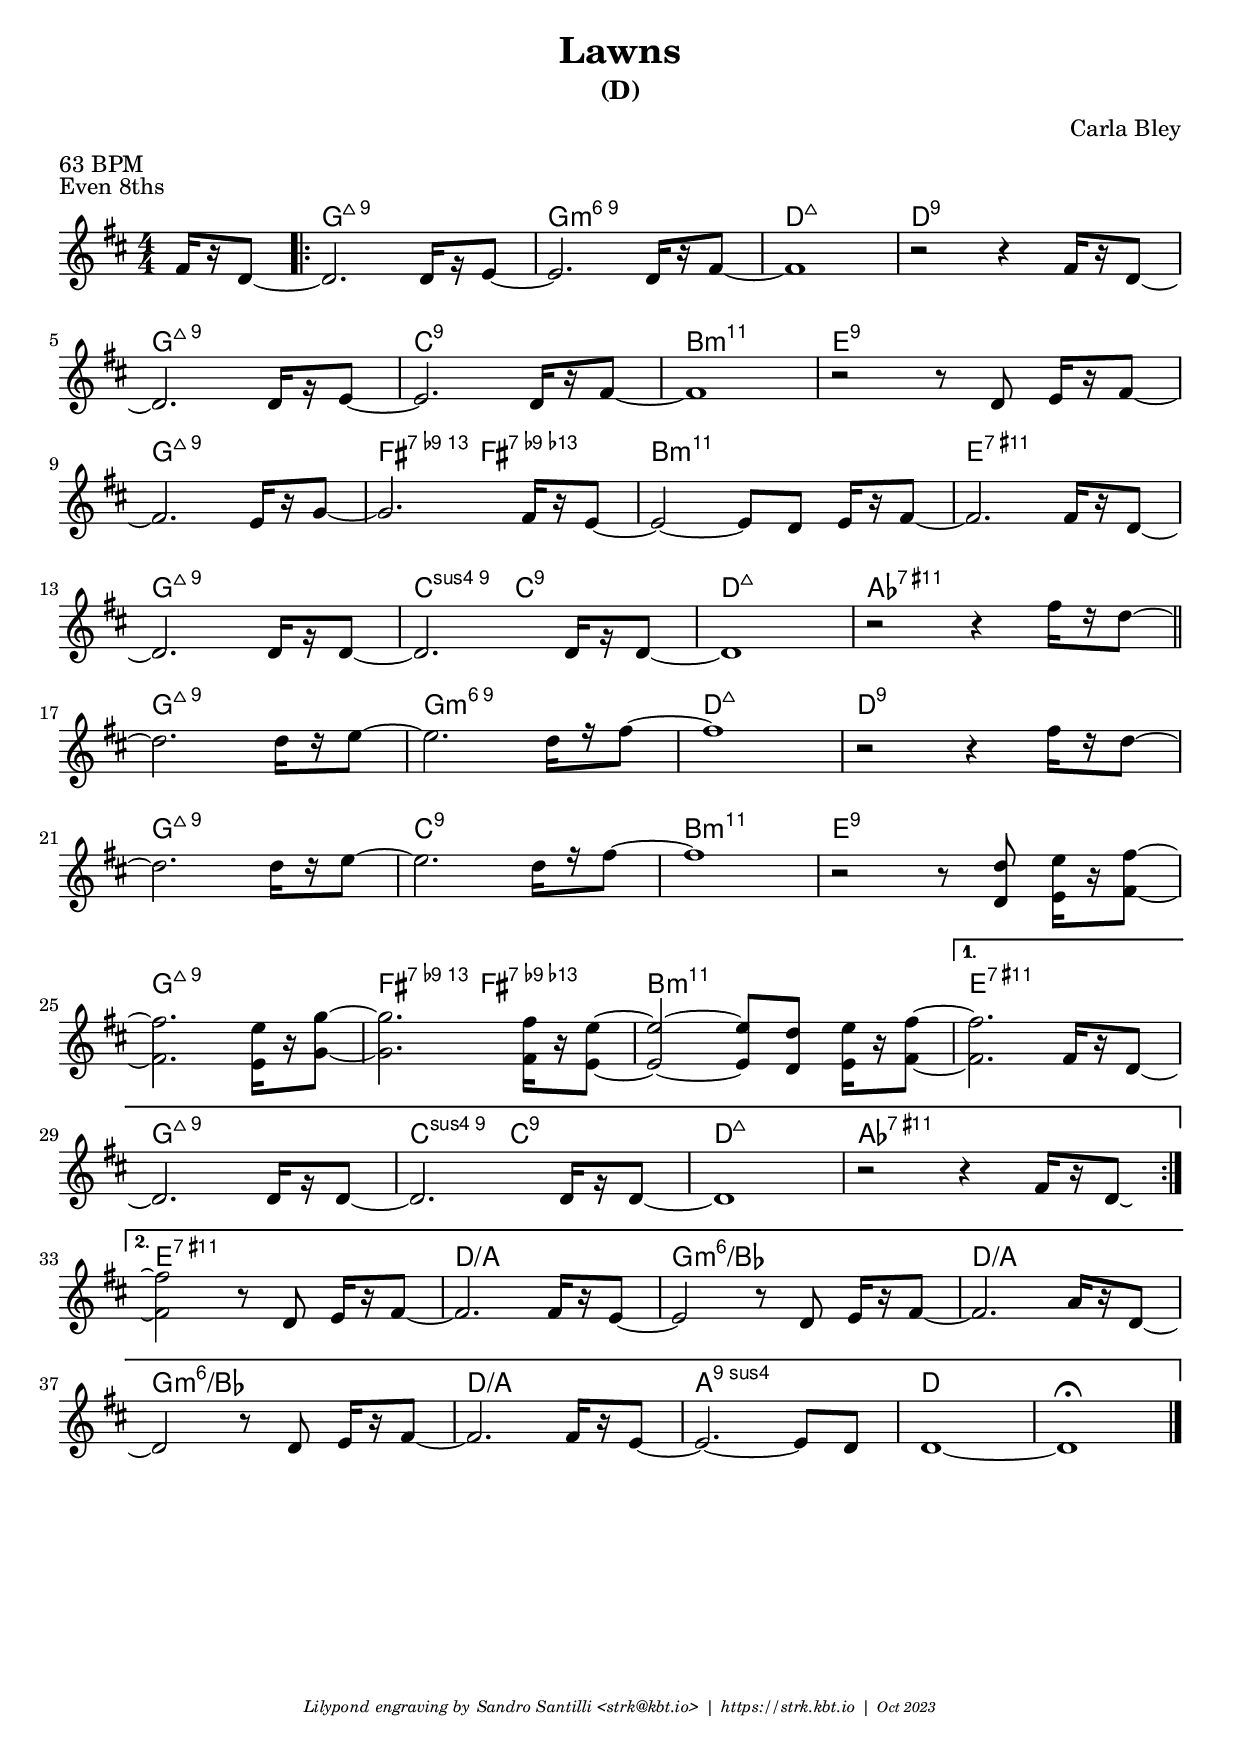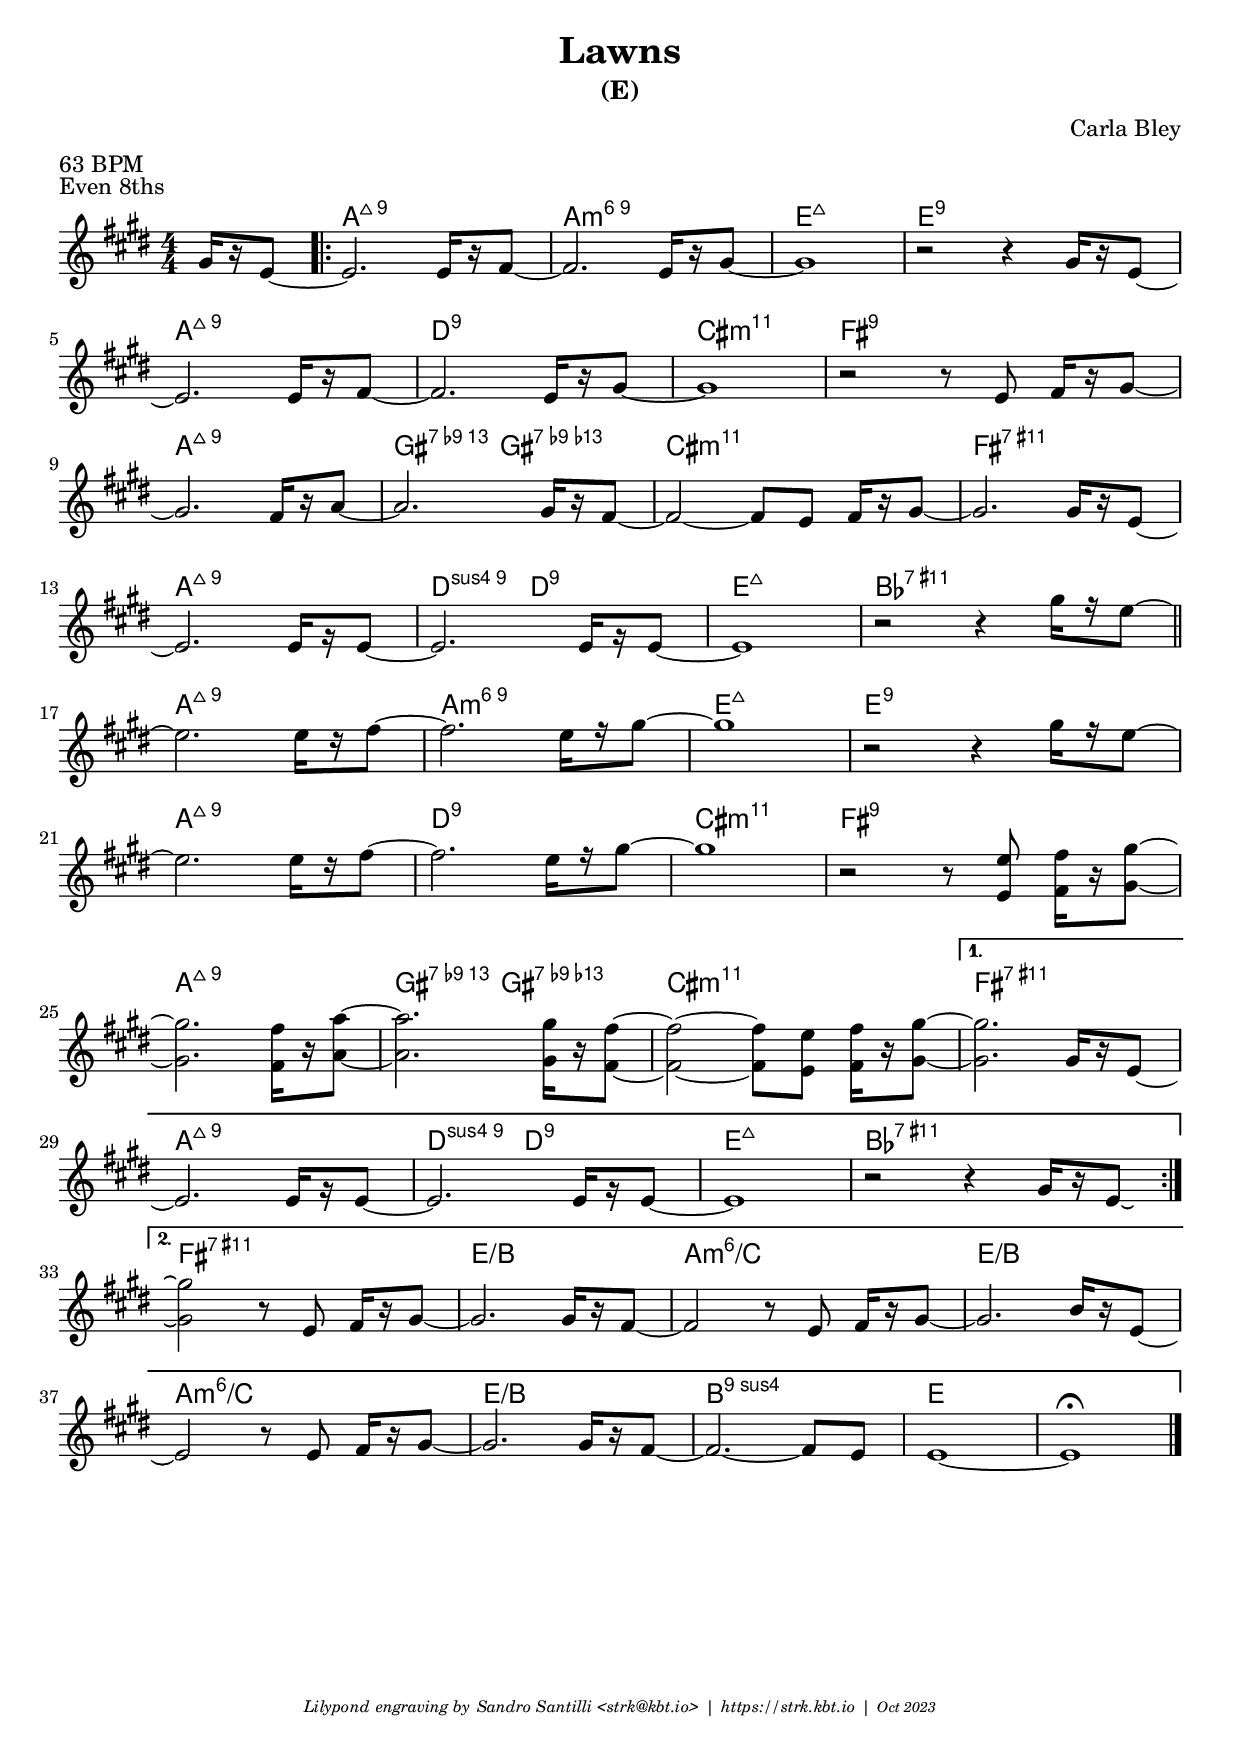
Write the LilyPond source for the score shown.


\version "2.24.0"

\paper { indent = 0\cm }

\header {
  title = "Lawns"
  composer = "Carla Bley"
  year = "1987"
  meter = "63 BPM"
  piece = "Even 8ths"

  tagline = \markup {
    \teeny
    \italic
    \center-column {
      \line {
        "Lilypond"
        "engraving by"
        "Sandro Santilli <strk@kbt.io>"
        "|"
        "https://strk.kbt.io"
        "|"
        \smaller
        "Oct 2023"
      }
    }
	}

}

melody =  \relative c' {
    \clef treble
    \key d \major
    \numericTimeSignature
    \time 4/4

    \partial 4 {
      fis16[ r d8]~ |
    }

    \repeat volta 2 {
      d2. d16[ r e8]~ |
      e2. d16[ r fis8]~ |
      fis1 |
      r2 r4 fis16[ r d8]~ |

      \break

      % LINE 2
      d2. d16[ r e8]~ |
      e2. d16[ r fis8]~ |
      fis1 |
      r2 r8 d e16[ r fis8]~ |

      \break

      % LINE 3
      fis2. e16[ r g8]~ |
      g2. fis16[ r e8]~ |
      e2~ e8 d e16[ r fis8]~ |
      fis2. fis16[ r d8]~ |

      \break

      % LINE 4
      d2. d16[ r d8]~ | 
      d2. d16[ r d8]~ |
      d1 |
      r2 r4 fis'16[ r d8]~ |

      \bar "||"

      \break

      % LINE 5
      d2. d16[ r e8]~ |
      e2. d16[ r fis8]~ |
      fis1 |
      r2 r4 fis16[ r d8]~ |

      \break

      % LINE 6
      d2. d16[ r e8]~ |
      e2. d16[ r fis8]~ |
      fis1 |
      r2 r8 < d d, > < e e, >16[ r < fis fis,>8]~ |

      \break

      % LINE 7
      <fis fis,>2. <e e,>16[ r <g g,>8]~ |
      <g g,>2. <fis fis,>16[ r <e e,>8]~ |
      <e e,>2~ <e e,>8 <d d,> <e e,>16[ r <fis fis,>8]~ |

    }
    \alternative {
      {
      <fis fis,>2. fis,16[ r d8]~ |

      \break

      % LINE 8
      d2. d16[ r d8]~ | 
      d2. d16[ r d8]~ |
      d1 |
      r2 r4 fis16[ r d8] \laissezVibrer |

      }{

      \break

      % LINE 9
      <fis' fis,>2 \repeatTie r8 d, e16[ r fis8]~ |
      fis2. fis16[ r e8]~ |
      e2 r8 d e16[ r fis8]~ |
      fis2. a16[ r d,8]~ |
      d2 r8 d e16[ r fis8]~ |

      % LINE 10
      fis2. fis16[ r e8]~ |
      e2.~ e8 d |
      d1~ |
      d1 \fermata |
      \bar "|."
      }
    }

}

% ------------------------------------------------------

harmony =  \chordmode {

  \partial 4 { s4 }
  \repeat volta 2 {
     g1:maj9 | g:m6.9 | d:7+ | d:9 |
     g1:maj9 | c:9 | b:m11 | e:9 |
     g1:maj9 | fis2:7.9-.13 fis:7.9-.13- | b1:m11 | e:9.11+ |
     g1:maj9 | c2:sus4.9 c:9 | d1:7+ | as:7.11+ |
     \bar "||"

     g1:maj9 | g:m6.9 | d:7+ | d:9 |
     g1:maj9 | c:9 | b:m11 | e:9 |
     g1:maj9 | fis2:7.9-.13 fis:7.9-.13- | b1:m11 |

  } \alternative {
    {
      e:9.11+ |
      g1:maj9 | c2:sus4.9 c:9 | d1:7+ | as:7.11+ |
    }
    {
      e:9.11+ | d/a | g:m6/bes | d/a | g:m6/bes |
      d/a | a:9sus4 | d | % |
    }
  }

}

% ------------------------------------------------------

leadSheet = {
	<<
    \new ChordNames {
      \harmony
    }
    \new Staff \with {
      midiInstrument = "violin"
    } {
		  \new Voice = "vocal" { \melody } 
    }
  >>
}

% ------------------------------------------------------

\layout {
  \set Score.rehearsalMarkFormatter = #format-mark-box-alphabet
}

\book {
  \bookOutputSuffix "D"
  \header { subtitle = "(D)" }
  \score {
    \leadSheet
  }
}

\book {
  \bookOutputSuffix "E"
  \header { subtitle = "(E)" }
  \score {
    \transpose d e
    \leadSheet
  }
}

% --- MIDI ----------------

\book {
  \bookOutputSuffix "track-D"
  \score {
    \unfoldRepeats
    \leadSheet
    \midi { \context { \Score tempoWholesPerMinute = #(ly:make-moment 63 4) } }
  }
}
